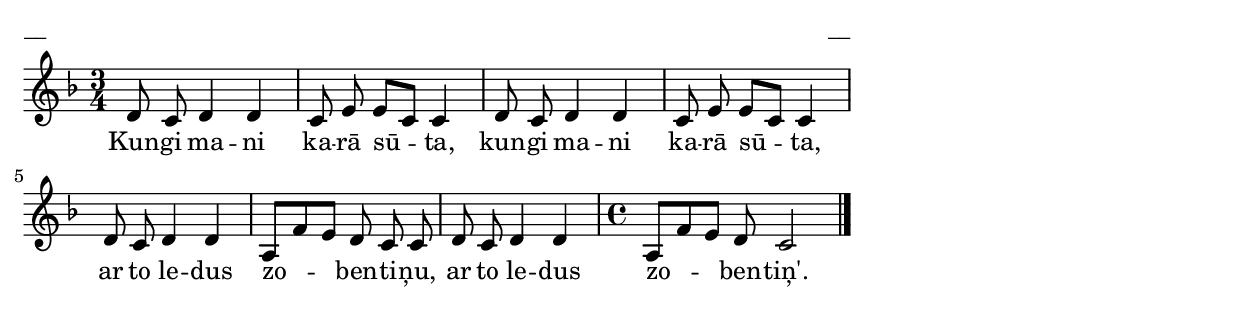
\version "2.13.16"
%\header {
%    title = "Kungi mani karā sūta",AA lapas, karavīru
%}
\paper {
line-width = 14\cm
left-margin = 0.4\cm
between-system-padding = 0.1\cm
between-system-space = 0.1\cm
}
\layout {
indent = #0
ragged-last = ##f
}

voiceA = \relative c' {
\clef "treble"
\key d \minor
\time 3/4
d8 c d4 d |
c8 e e8[ c] c4 |
d8 c d4 d |
c8 e e8[ c] c4 |
d8 c d4 d |
a8[ f' e] d8 c c |
d8 c d4 d |
\time 4/4
a8[ f' e] d8 c2 |
\bar "|."
} 

lyricA = \lyricmode {
Kun -- gi ma -- ni ka -- rā sū -- ta, kun -- gi ma -- ni ka -- rā sū -- ta,
ar to le -- dus zo -- ben -- ti -- ņu, ar to le -- dus zo -- ben -- tiņ'.
} 

fullScore = <<
\new Staff {
<<
\new Voice = "voiceA" { \oneVoice \autoBeamOff \voiceA }
\lyricsto "voiceA" \new Lyrics \lyricA
>>
}
>>

\score {
\fullScore
\header { piece = "__" opus = "__" }
}
\markup { \with-color #(x11-color 'white) \sans \smaller "__" }
\score {
\unfoldRepeats
\fullScore
\midi {
\context { \Staff \remove "Staff_performer" }
\context { \Voice \consists "Staff_performer" }
}
}


